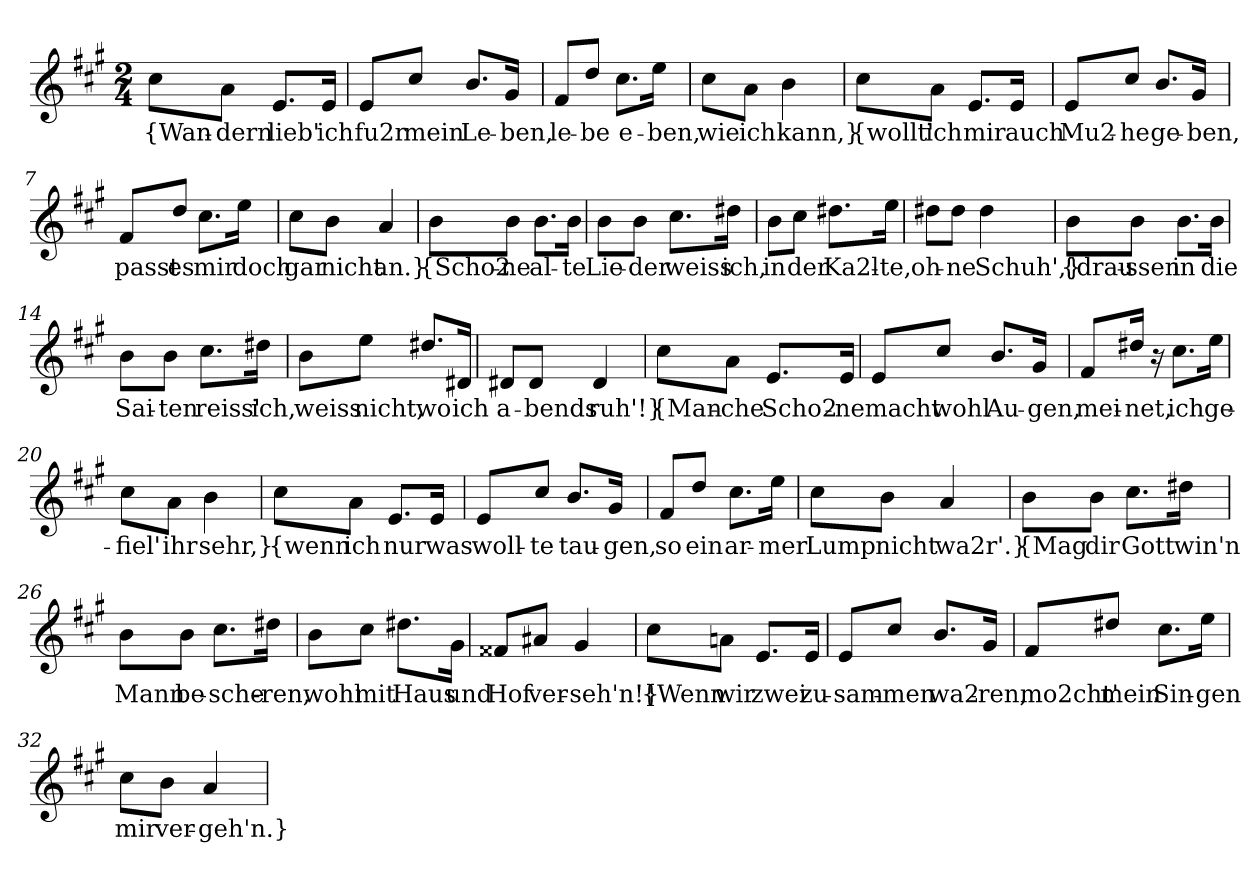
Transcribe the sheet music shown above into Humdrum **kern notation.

**kern	**text
*part1	*part1
*staff1	*staff1
*clefG2	*
*k[f#c#g#]	*
*M2/4	*
=1	=1
!	!LO:LY:b
8cc#\L	{Wan-
!	!LO:LY:b
8a\J	-dern
!	!LO:LY:b
8.e/L	lieb'
!	!LO:LY:b
16e/Jk	ich
=2	=2
!	!LO:LY:b
8e/L	fu2r
!	!LO:LY:b
8cc#/J	mein
!	!LO:LY:b
8.b/L	Le-
!	!LO:LY:b
16g#/Jk	-ben,
=3	=3
!	!LO:LY:b
8f#/L	le-
!	!LO:LY:b
8dd/J	-be
!	!LO:LY:b
8.cc#\L	e-
!	!LO:LY:b
16ee\Jk	-ben,
=4	=4
!	!LO:LY:b
8cc#\L	wie
!	!LO:LY:b
8a\J	ich
!	!LO:LY:b
4b\	kann,}
=5	=5
!	!LO:LY:b
8cc#\L	{wollt'
!	!LO:LY:b
8a\J	ich
!	!LO:LY:b
8.e/L	mir
!	!LO:LY:b
16e/Jk	auch
!!LO:LB:g=z
=6	=6
!	!LO:LY:b
8e/L	Mu2-
!	!LO:LY:b
8cc#/J	-he
!	!LO:LY:b
8.b/L	ge-
!	!LO:LY:b
16g#/Jk	-ben,
=7	=7
!	!LO:LY:b
8f#/L	passt
!	!LO:LY:b
8dd/J	es
!	!LO:LY:b
8.cc#\L	mir
!	!LO:LY:b
16ee\Jk	doch
=8	=8
!	!LO:LY:b
8cc#\L	gar
!	!LO:LY:b
8b\J	nicht
!	!LO:LY:b
4a/	an.}
=9	=9
!	!LO:LY:b
8b\L	{Scho2-
!	!LO:LY:b
8b\J	-ne
!	!LO:LY:b
8.b\L	al-
!	!LO:LY:b
16b\Jk	-te
=10	=10
!	!LO:LY:b
8b\L	Lie-
!	!LO:LY:b
8b\J	-der
!	!LO:LY:b
8.cc#\L	weiss
!	!LO:LY:b
16dd#X\Jk	ich,
!!LO:LB:g=z
=11	=11
!	!LO:LY:b
8b\L	in
!	!LO:LY:b
8cc#\J	der
!	!LO:LY:b
8.dd#X\L	Ka2l-
!	!LO:LY:b
16ee\Jk	-te,
=12	=12
!	!LO:LY:b
8dd#X\L	oh-
!	!LO:LY:b
8dd#\J	-ne
!	!LO:LY:b
4dd#\	Schuh',}
=13	=13
!	!LO:LY:b
8b\L	{drau-
!	!LO:LY:b
8b\J	-ssen
!	!LO:LY:b
8.b\L	in
!	!LO:LY:b
16b\Jk	die
=14	=14
!	!LO:LY:b
8b\L	Sai-
!	!LO:LY:b
8b\J	-ten
!	!LO:LY:b
8.cc#\L	reiss'
!	!LO:LY:b
16dd#X\Jk	ich,
=15	=15
!	!LO:LY:b
8b\L	weiss
!	!LO:LY:b
8ee\J	nicht,
!	!LO:LY:b
8.dd#X/L	wo
!	!LO:LY:b
16d#X/Jk	ich
!!LO:LB:g=z
=16	=16
!	!LO:LY:b
8d#X/L	a-
!	!LO:LY:b
8d#/J	-bends
!	!LO:LY:b
4d#/	ruh'!}
=17	=17
!	!LO:LY:b
8cc#\L	{Man-
!	!LO:LY:b
8a\J	-che
!	!LO:LY:b
8.e/L	Scho2-
!	!LO:LY:b
16e/Jk	-ne
=18	=18
!	!LO:LY:b
8e/L	macht
!	!LO:LY:b
8cc#/J	wohl
!	!LO:LY:b
8.b/L	Au-
!	!LO:LY:b
16g#/Jk	-gen,
=19	=19
!	!LO:LY:b
8f#/L	mei-
!	!LO:LY:b
16dd#X/Jk	-net,
16r	.
!	!LO:LY:b
8.cc#\L	ich
!	!LO:LY:b
16ee\Jk	ge-
=20	=20
!	!LO:LY:b
8cc#\L	-fiel'
!	!LO:LY:b
8a\J	ihr
!	!LO:LY:b
4b\	sehr,}
!!LO:LB:g=z
=21	=21
!	!LO:LY:b
8cc#\L	{wenn
!	!LO:LY:b
8a\J	ich
!	!LO:LY:b
8.e/L	nur
!	!LO:LY:b
16e/Jk	was
=22	=22
!	!LO:LY:b
8e/L	woll-
!	!LO:LY:b
8cc#/J	-te
!	!LO:LY:b
8.b/L	tau-
!	!LO:LY:b
16g#/Jk	-gen,
=23	=23
!	!LO:LY:b
8f#/L	so
!	!LO:LY:b
8dd/J	ein
!	!LO:LY:b
8.cc#\L	ar-
!	!LO:LY:b
16ee\Jk	-mer
=24	=24
!	!LO:LY:b
8cc#\L	Lump
!	!LO:LY:b
8b\J	nicht
!	!LO:LY:b
4a/	wa2r'.}
=25	=25
!	!LO:LY:b
8b\L	{Mag
!	!LO:LY:b
8b\J	dir
!	!LO:LY:b
8.cc#\L	Gott
!	!LO:LY:b
16dd#X\Jk	win'n
!!LO:LB:g=z
=26	=26
!	!LO:LY:b
8b\L	Mann
!	!LO:LY:b
8b\J	be-
!	!LO:LY:b
8.cc#\L	-sche-
!	!LO:LY:b
16dd#X\Jk	-ren,
=27	=27
!	!LO:LY:b
8b\L	wohl
!	!LO:LY:b
8cc#\J	mit
!	!LO:LY:b
8.dd#X\L	Haus
!	!LO:LY:b
16g#\Jk	und
=28	=28
!	!LO:LY:b
8f##X/L	Hof
!	!LO:LY:b
8a#X/J	ver-
!	!LO:LY:b
4g#/	-seh'n!}
=29	=29
!	!LO:LY:b
8cc#\L	{Wenn
!	!LO:LY:b
8an\J	wir
!	!LO:LY:b
8.e/L	zwei
!	!LO:LY:b
16e/Jk	zu-
=30	=30
!	!LO:LY:b
8e/L	-sam-
!	!LO:LY:b
8cc#/J	-men
!	!LO:LY:b
8.b/L	wa2-
!	!LO:LY:b
16g#/Jk	-ren,
!!LO:LB:g=z
=31	=31
!	!LO:LY:b
8f#/L	mo2cht'
!	!LO:LY:b
8dd#X/J	mein
!	!LO:LY:b
8.cc#\L	Sin-
!	!LO:LY:b
16ee\Jk	-gen
=32	=32
!	!LO:LY:b
8cc#\L	mir
!	!LO:LY:b
8b\J	ver-
!	!LO:LY:b
4a/	geh'n.}
=	=
*-	*-
